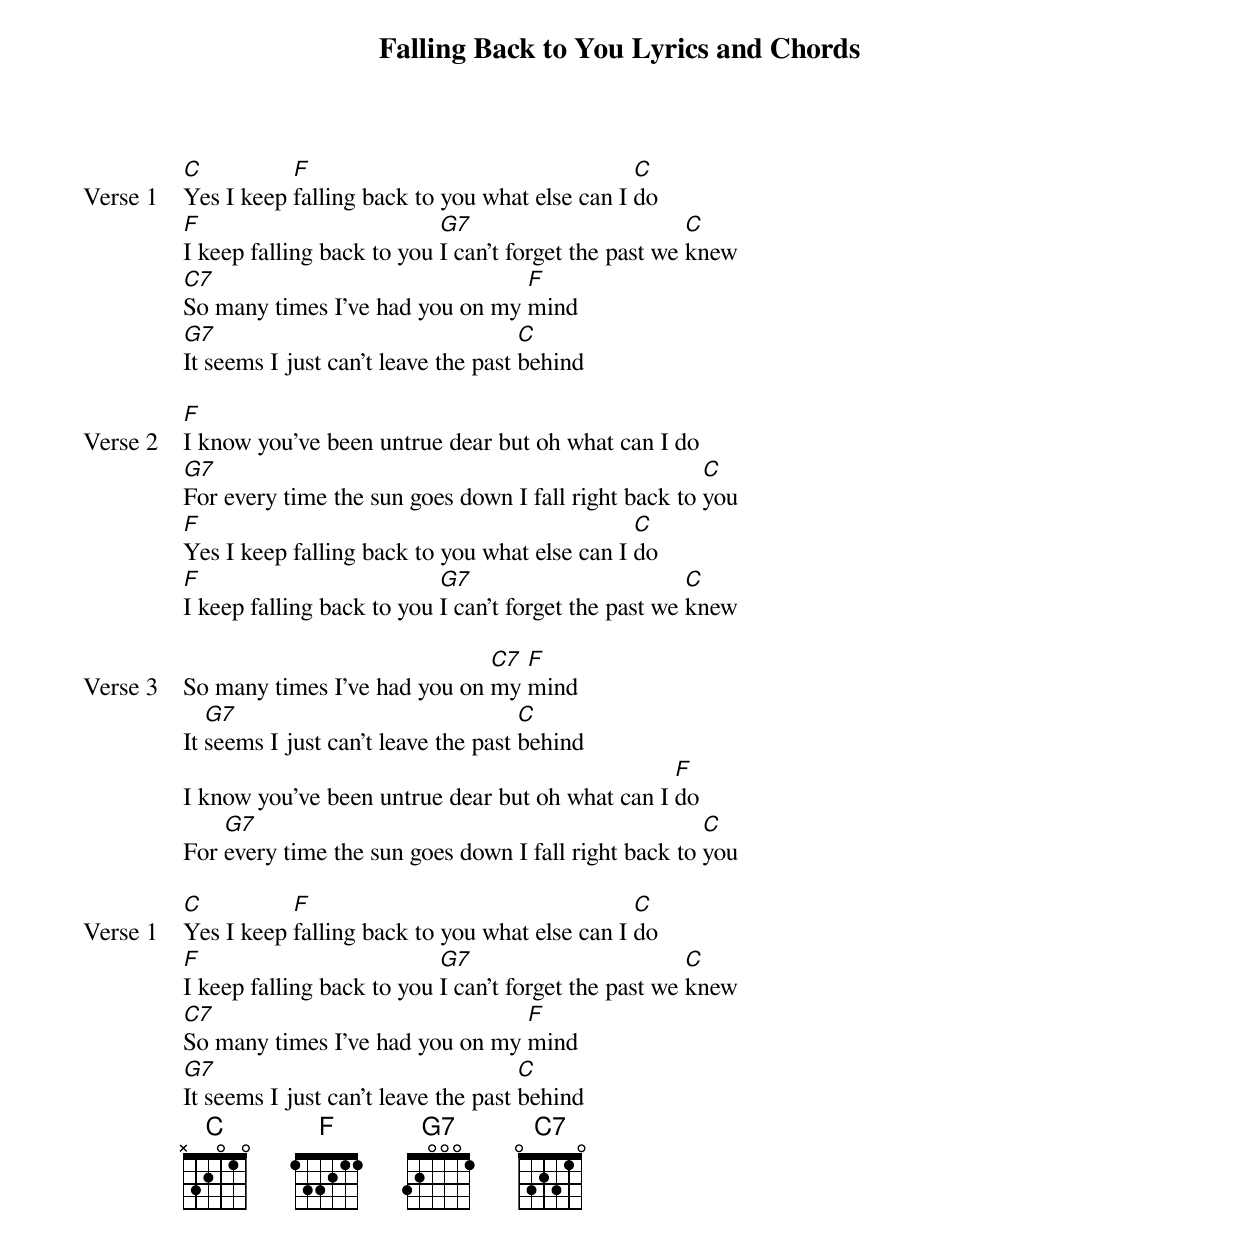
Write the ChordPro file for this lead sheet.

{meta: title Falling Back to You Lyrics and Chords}
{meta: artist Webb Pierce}
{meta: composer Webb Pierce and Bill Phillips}

{start_of_verse: Verse 1}
[C]Yes I keep [F]falling back to you what else can I [C]do
[F]I keep falling back to you [G7]I can't forget the past we [C]knew
[C7]So many times I've had you on my [F]mind
[G7]It seems I just can't leave the past [C]behind
{end_of_verse}

{start_of_verse: Verse 2}
[F]I know you've been untrue dear but oh what can I do
[G7]For every time the sun goes down I fall right back to [C]you
[F]Yes I keep falling back to you what else can I [C]do
[F]I keep falling back to you [G7]I can't forget the past we [C]knew
{end_of_verse}

{start_of_verse: Verse 3}
So many times I've had you on [C7]my [F]mind
It [G7]seems I just can't leave the past [C]behind
I know you've been untrue dear but oh what can I [F]do
For [G7]every time the sun goes down I fall right back to [C]you
{end_of_verse}

{start_of_verse: Verse 1}
[C]Yes I keep [F]falling back to you what else can I [C]do
[F]I keep falling back to you [G7]I can't forget the past we [C]knew
[C7]So many times I've had you on my [F]mind
[G7]It seems I just can't leave the past [C]behind
{end_of_verse}
